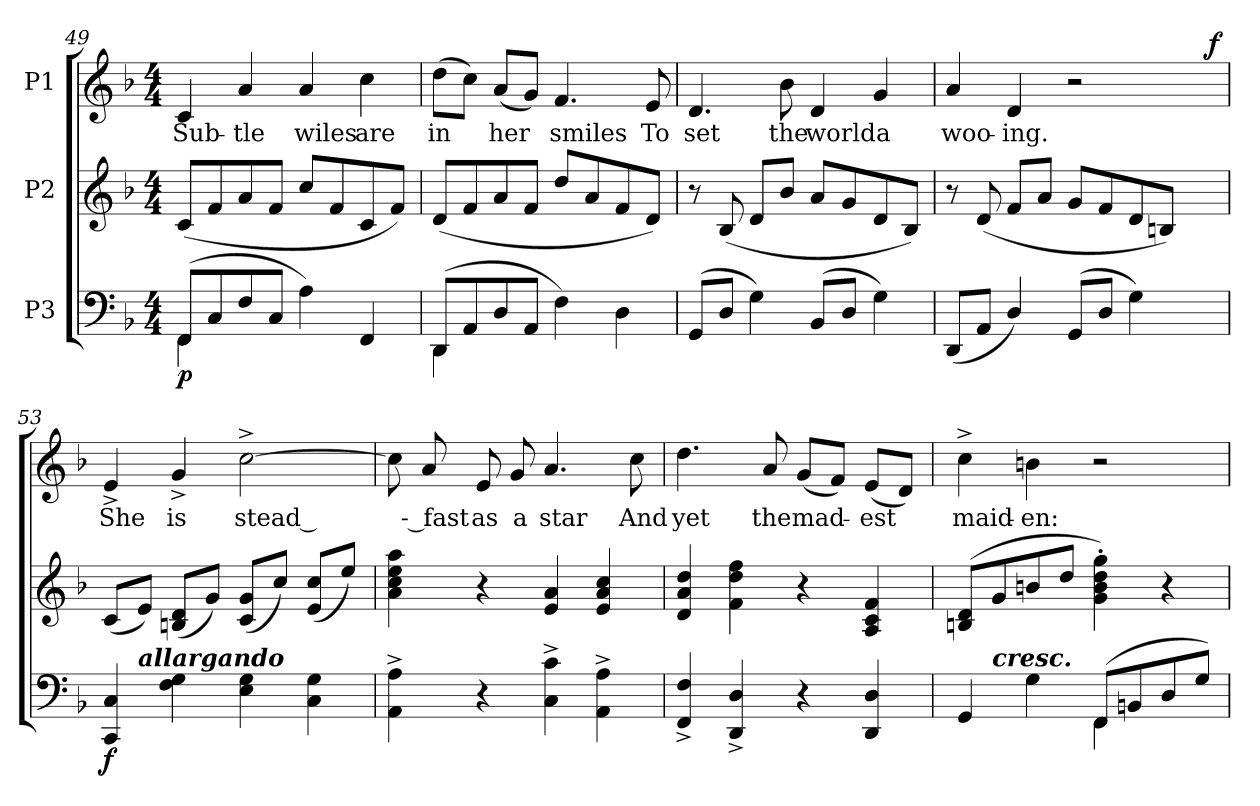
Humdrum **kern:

**kern	**dynam	**kern	**kern	**text	**dynam
*part3	*part3	*part2	*part1	*part1	*part1
*staff3	*staff3	*staff2	*staff1	*staff1	*staff1
*I"P3	*	*I"P2	*I"P1	*	*
*clefF4	*	*clefG2	*clefG2	*	*
*k[b-]	*	*k[b-]	*k[b-]	*	*
*F:	*	*F:	*F:	*	*
*M4/4	*	*M4/4	*M4/4	*	*
=49	=49	=49	=49	=49	=49
*^	*	*	*	*	*
!	!	!	!	!	!LO:LY:b:color=#000000	!
(8FFi/L	4FFi\	p	(8ci/L	4ci/	Sub-	.
8Ci/	.	.	8fi/	.	.	.
!	!	!	!	!	!LO:LY:b:color=#000000	!
8Fi/	4ryy	.	8ai/	4ai/	-tle	.
8Ci/J	.	.	8fi/J	.	.	.
!	!	!	!	!	!LO:LY:b:color=#000000	!
4Ai\)	2ryy	.	8cci/L	4ai/	wiles	.
.	.	.	8fi/	.	.	.
!	!	!	!	!	!LO:LY:b:color=#000000	!
4FFi/	.	.	8ci/	4cci\	are	.
.	.	.	8fi/J)	.	.	.
=50	=50	=50	=50	=50	=50	=50
!	!	!	!	!	!LO:LY:b:color=#000000	!
(8DDi/L	4DDi\	.	(8di/L	(8ddi\L	in	.
8AAi/	.	.	8fi/	8cci\J)	.	.
!	!	!	!	!	!LO:LY:b:color=#000000	!
8Di/	4ryy	.	8ai/	(8ai/L	her	.
8AAi/J	.	.	8fi/J	8gi/J)	.	.
!	!	!	!	!	!LO:LY:b:color=#000000	!
4Fi\)	2ryy	.	8ddi/L	4.fi/	smiles	.
.	.	.	8ai/	.	.	.
4Di\	.	.	8fi/	.	.	.
!	!	!	!	!	!LO:LY:b:color=#000000	!
.	.	.	8di/J)	8ei/	To	.
*v	*v	*	*	*	*	*
!!LO:LB:g=z
=51	=51	=51	=51	=51	=51
!	!	!	!	!LO:LY:b:color=#000000	!
(8GGi/L	.	8r	4.di/	set	.
8Di/J	.	(8B-i/	.	.	.
4Gi\)	.	8di/L	.	.	.
!	!	!	!	!LO:LY:b:color=#000000	!
.	.	8b-i/J	8b-i\	the	.
!	!	!	!	!LO:LY:b:color=#000000	!
(8BB-i/L	.	8ai/L	4di/	world	.
8Di/J	.	8gi/	.	.	.
!	!	!	!	!LO:LY:b:color=#000000	!
4Gi\)	.	8di/	4gi/	a	.
.	.	8B-i/J)	.	.	.
=52	=52	=52	=52	=52	=52
!	!	!	!	!LO:LY:b:color=#000000	!
*	*	*	*^	*	*
(8DDi/L	.	8r	4ai/	2ryy	woo-	.
8AAi/J	.	(8di/	.	.	.	.
!	!	!	!	!	!LO:LY:b:color=#000000	!
4Di/)	.	8fi/L	4di/	.	-ing.	.
.	.	8ai/J	.	.	.	.
(8GGi/L	.	8gi/L	2r	4ryy	.	.
8Di/J	.	8fi/	.	.	.	.
4Gi\)	.	8di/	.	8ryy	.	.
.	.	8Bni/J)	.	16ryy	.	.
.	.	.	.	32ryy	.	.
.	.	.	.	64ryy	.	.
.	.	.	.	128...ryy	.	.
.	.	.	.	1024ryy	.	f
*	*	*	*v	*v	*	*
=53	=53	=53	=53	=53	=53
*	*	*	*^	*	*
!	!	!	!LO:TX:a:Bi:t=allargando	!	!	!
!	!	!	!	!	!LO:LY:b:color=#000000	!
*^	*	*	*v	*v	*	*
4CCi/ 4Ci	8ryy	f	(8ci/L	4e^i/	She	.
!	!LO:TX:a:Bi:t=allargando	!	!	!	!	!
.	2..ryy	.	8ei/J)	.	.	.
!	!	!	!	!	!LO:LY:b:color=#000000	!
4Fi\ 4Gi	.	.	(8Bni/ 8diL	4g^i/	is	.
.	.	.	8gi/J)	.	.	.
!	!	!	!	!	!LO:LY:b:color=#000000	!
4Ei\ 4Gi	.	.	(8ci/ 8giL	[2cc^i\	stead --	.
.	.	.	8cci/J)	.	.	.
4Ci\ 4Gi	.	.	(8ei/ 8cciL	.	.	.
.	.	.	8eei/J)	.	.	.
*v	*v	*	*	*	*	*
=54	=54	=54	=54	=54	=54
4AAi\^ 4Ai^	.	4ai\ 4cci 4eei 4aai	8cci\]	.	.
!	!	!	!	!LO:LY:b:color=#000000	!
.	.	.	8ai/	-- fast	.
!	!	!	!	!LO:LY:b:color=#000000	!
4r	.	4r	8ei/	as	.
!	!	!	!	!LO:LY:b:color=#000000	!
.	.	.	8gi/	a	.
!	!	!	!	!LO:LY:b:color=#000000	!
4Ci\^ 4ci^	.	4ei/ 4ai	4.ai/	star	.
4AAi\^ 4Ai^	.	4ei/ 4ai 4cci	.	.	.
!	!	!	!	!LO:LY:b:color=#000000	!
.	.	.	8cci\	And	.
!!LO:LB:g=z
=55	=55	=55	=55	=55	=55
!	!	!	!	!LO:LY:b:color=#000000	!
4FFi/^ 4Fi^	.	4di/ 4ai 4ddi	4.ddi\	yet	.
4DDi/^ 4Di^	.	4fi\ 4ddi 4ffi	.	.	.
!	!	!	!	!LO:LY:b:color=#000000	!
.	.	.	8ai/	the	.
!	!	!	!	!LO:LY:b:color=#000000	!
4r	.	4r	(8gi/L	mad-	.
.	.	.	8fi/J)	.	.
!	!	!	!	!LO:LY:b:color=#000000	!
4DDi/ 4Di	.	4Ai/ 4ci 4fi	(8ei/L	-est	.
.	.	.	8di/J)	.	.
=56	=56	=56	=56	=56	=56
*^	*	*	*	*	*
!	!	!	!	!	!LO:LY:b:color=#000000	!
*	*^	*	*	*	*	*
4GGi/	2ryy	8ryy	.	(8Bni/ 8diL	4cc^i\	maid-	.
!	!	!LO:TX:a:Bi:t=cresc.	!	!	!	!	!
.	.	2..ryy	.	8gi/	.	.	.
!	!	!	!	!	!	!LO:LY:b:color=#000000	!
4Gi\	.	.	.	8bni/	4bni\	-en:	.
.	.	.	.	8ddi/J	.	.	.
(8FFi/L	4FFi\	.	.	4gi\' 4bi' 4ddi' 4ggi')	2r	.	.
8BBni/	.	.	.	.	.	.	.
8Di/	4ryy	.	.	4r	.	.	.
8Gi/J)	.	.	.	.	.	.	.
*v	*v	*v	*	*	*	*	*
=	=	=	=	=	=
*-	*-	*-	*-	*-	*-
